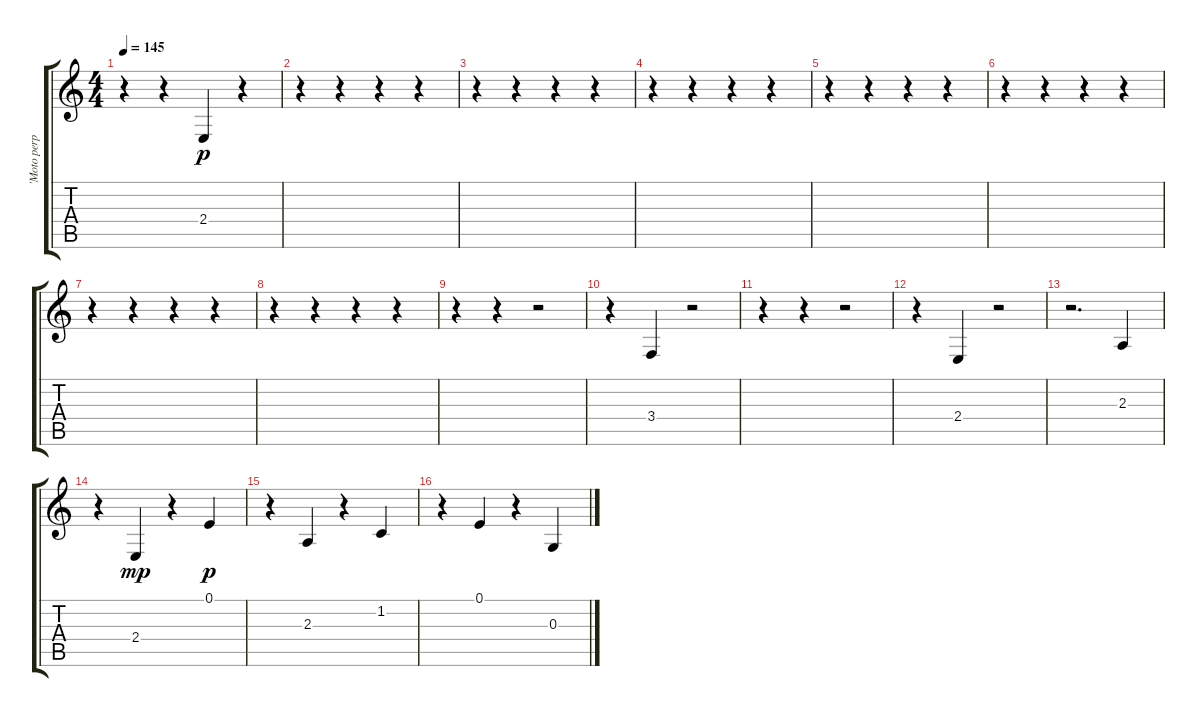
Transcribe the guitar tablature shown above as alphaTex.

\track ("'Moto perpetuo'   (1830)" "'Moto perp") {instrument brightacousticpiano}
\staff {score tabs}
\tuning (E4 B3 G3 D3 A2 E2) {hide}
\ts (4 4)
\tempo 145
\clef g2
\ks c
r.4{dy p} r.4 2.4.4 r.4 |
r.4 r.4 r.4 r.4 |
r.4 r.4 r.4 r.4 |
r.4 r.4 r.4 r.4 |
r.4 r.4 r.4 r.4 |
r.4 r.4 r.4 r.4 |
r.4 r.4 r.4 r.4 |
r.4 r.4 r.4 r.4 |
r.4 r.4 r.2 |
r.4 3.4.4 r.2 |
r.4 r.4 r.2 |
r.4 2.4.4 r.2 |
r.2{d} 2.3.4 |
r.4 2.4.4{dy mp} r.4 0.1.4{dy p} |
r.4 2.3.4 r.4 1.2.4 |
r.4 0.1.4 r.4 0.3.4
